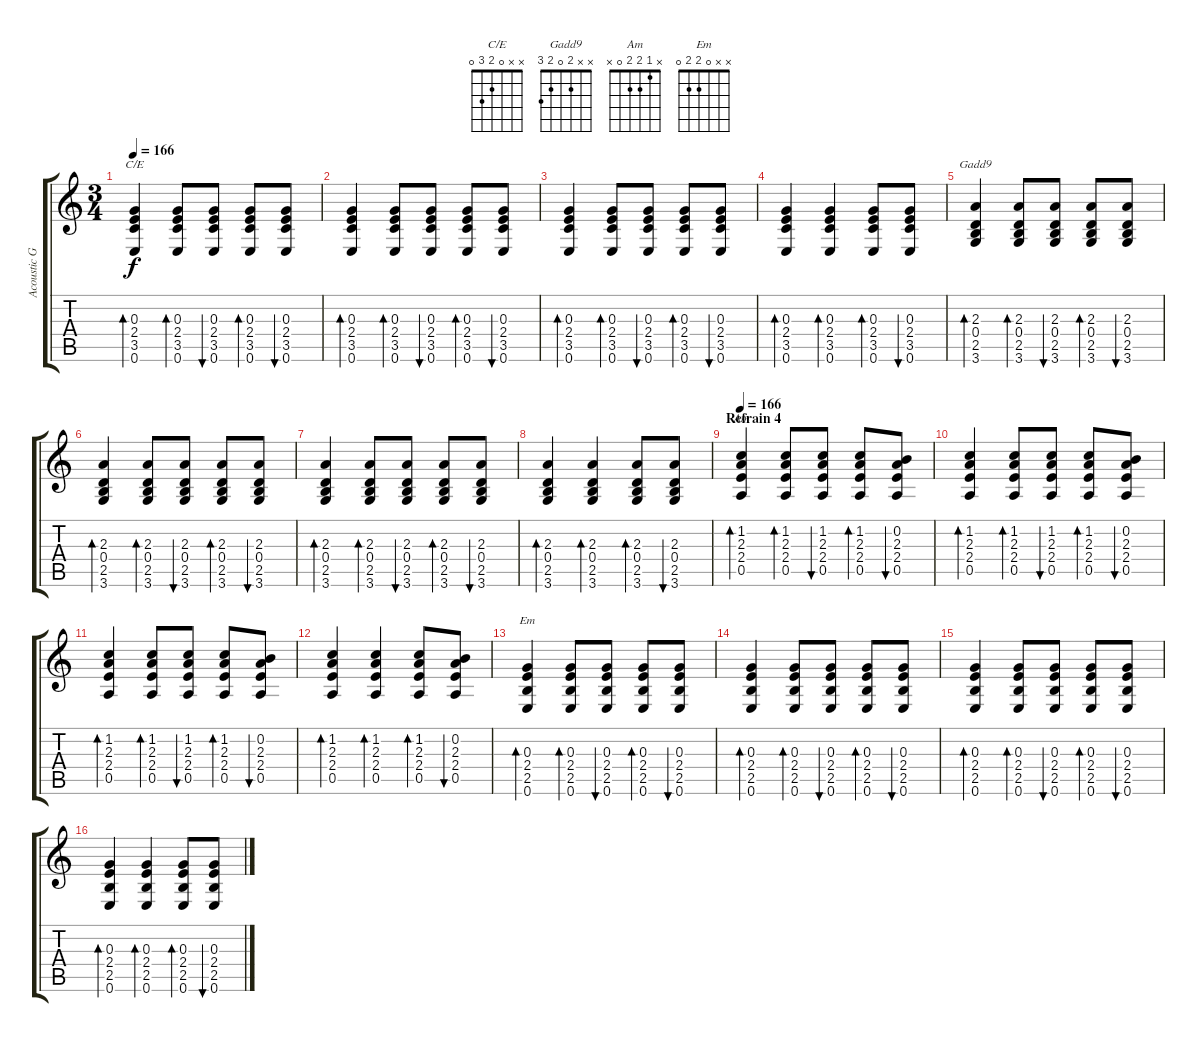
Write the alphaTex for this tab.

\track ("Acoustic Guitar" "Acoustic G") {instrument acousticguitarsteel}
\staff {score tabs}
\tuning (E4 B3 G3 D3 A2 E2) {hide}
\chord ("C/E" x x 0 2 3 0)
\chord ("Gadd9" x x 2 0 2 3)
\chord ("Am" x 1 2 2 0 x)
\chord ("Em" x x 0 2 2 0)
\ts (3 4)
\tempo 166
\clef g2
\ks c
(0.3 2.4 3.5 0.6).4{bd 30 ch "C/E" dy f} (0.3 2.4 3.5 0.6).8{bd 30} (0.3 2.4 3.5 0.6).8{bu 30} (0.3 2.4 3.5 0.6).8{bd 30} (0.3 2.4 3.5 0.6).8{bu 30} |
(0.3 2.4 3.5 0.6).4{bd 30} (0.3 2.4 3.5 0.6).8{bd 30} (0.3 2.4 3.5 0.6).8{bu 30} (0.3 2.4 3.5 0.6).8{bd 30} (0.3 2.4 3.5 0.6).8{bu 30} |
(0.3 2.4 3.5 0.6).4{bd 30} (0.3 2.4 3.5 0.6).8{bd 30} (0.3 2.4 3.5 0.6).8{bu 30} (0.3 2.4 3.5 0.6).8{bd 30} (0.3 2.4 3.5 0.6).8{bu 30} |
(0.3 2.4 3.5 0.6).4{bd 30} (0.3 2.4 3.5 0.6).4{bd 30} (0.3 2.4 3.5 0.6).8{bd 30} (0.3 2.4 3.5 0.6).8{bu 30} |
(2.3 0.4 2.5 3.6).4{bd 30 ch "Gadd9"} (2.3 0.4 2.5 3.6).8{bd 30} (2.3 0.4 2.5 3.6).8{bu 30} (2.3 0.4 2.5 3.6).8{bd 30} (2.3 0.4 2.5 3.6).8{bu 30} |
(2.3 0.4 2.5 3.6).4{bd 30} (2.3 0.4 2.5 3.6).8{bd 30} (2.3 0.4 2.5 3.6).8{bu 30} (2.3 0.4 2.5 3.6).8{bd 30} (2.3 0.4 2.5 3.6).8{bu 30} |
(2.3 0.4 2.5 3.6).4{bd 30} (2.3 0.4 2.5 3.6).8{bd 30} (2.3 0.4 2.5 3.6).8{bu 30} (2.3 0.4 2.5 3.6).8{bd 30} (2.3 0.4 2.5 3.6).8{bu 30} |
(2.3 0.4 2.5 3.6).4{bd 30} (2.3 0.4 2.5 3.6).4{bd 30} (2.3 0.4 2.5 3.6).8{bd 30} (2.3 0.4 2.5 3.6).8{bu 30} |
\section ("" "Refrain 4")
\tempo 166
(1.2 2.3 2.4 0.5).4{bd 60 ch "Am"} (1.2 2.3 2.4 0.5).8{bd 30} (1.2 2.3 2.4 0.5).8{bu 30} (1.2 2.3 2.4 0.5).8{bd 30} (0.2 2.3 2.4 0.5).8{bu 30} |
(1.2 2.3 2.4 0.5).4{bd 60} (1.2 2.3 2.4 0.5).8{bd 30} (1.2 2.3 2.4 0.5).8{bu 30} (1.2 2.3 2.4 0.5).8{bd 30} (0.2 2.3 2.4 0.5).8{bu 30} |
(1.2 2.3 2.4 0.5).4{bd 60} (1.2 2.3 2.4 0.5).8{bd 30} (1.2 2.3 2.4 0.5).8{bu 30} (1.2 2.3 2.4 0.5).8{bd 30} (0.2 2.3 2.4 0.5).8{bu 30} |
(1.2 2.3 2.4 0.5).4{bd 60} (1.2 2.3 2.4 0.5).4{bd 30} (1.2 2.3 2.4 0.5).8{bd 30} (0.2 2.3 2.4 0.5).8{bu 30} |
(0.3 2.4 2.5 0.6).4{bd 30 ch "Em"} (0.3 2.4 2.5 0.6).8{bd 30} (0.3 2.4 2.5 0.6).8{bu 30} (0.3 2.4 2.5 0.6).8{bd 30} (0.3 2.4 2.5 0.6).8{bu 30} |
(0.3 2.4 2.5 0.6).4{bd 30} (0.3 2.4 2.5 0.6).8{bd 30} (0.3 2.4 2.5 0.6).8{bu 30} (0.3 2.4 2.5 0.6).8{bd 30} (0.3 2.4 2.5 0.6).8{bu 30} |
(0.3 2.4 2.5 0.6).4{bd 30} (0.3 2.4 2.5 0.6).8{bd 30} (0.3 2.4 2.5 0.6).8{bu 30} (0.3 2.4 2.5 0.6).8{bd 30} (0.3 2.4 2.5 0.6).8{bu 30} |
(0.3 2.4 2.5 0.6).4{bd 30} (0.3 2.4 2.5 0.6).4{bd 30} (0.3 2.4 2.5 0.6).8{bd 30} (0.3 2.4 2.5 0.6).8{bu 30}
